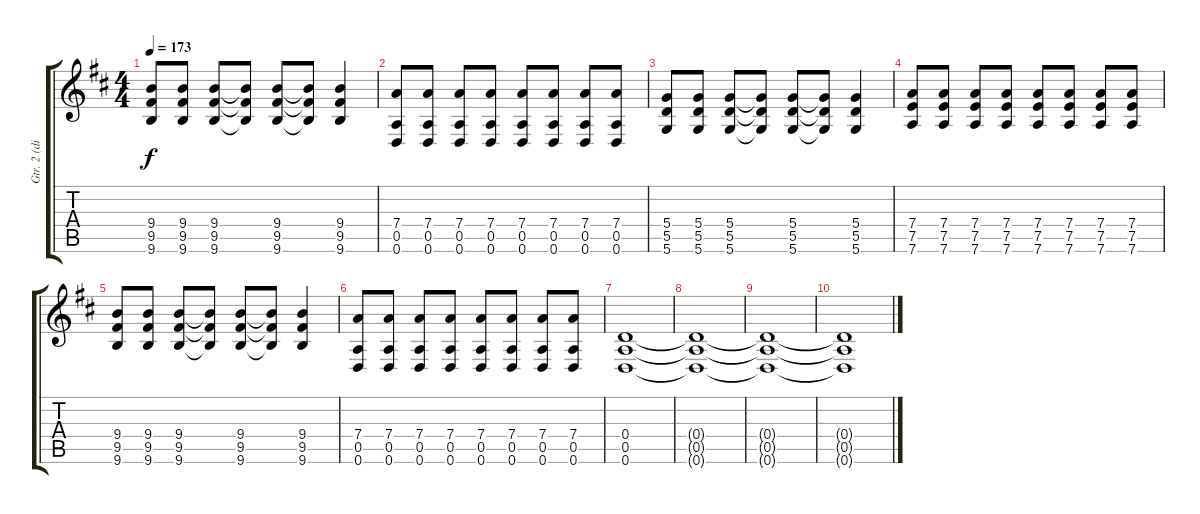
\track ("Gtr. 2 (dist.)" "Gtr. 2 (di") {instrument overdrivenguitar}
\staff {score tabs}
\tuning (E4 B3 G3 D3 A2 D2) {hide}
\ts (4 4)
\tempo 173
\clef g2
\ks d
(9.4 9.5 9.6).8{dy f} (9.4 9.5 9.6).8 (9.4 9.5 9.6).8 (9.4{t} 9.5{t} 9.6{t}).8 (9.4 9.5 9.6).8 (9.4{t} 9.5{t} 9.6{t}).8 (9.4 9.5 9.6).4 |
(7.4 0.5 0.6).8 (7.4 0.5 0.6).8 (7.4 0.5 0.6).8 (7.4 0.5 0.6).8 (7.4 0.5 0.6).8 (7.4 0.5 0.6).8 (7.4 0.5 0.6).8 (7.4 0.5 0.6).8 |
(5.4 5.5 5.6).8 (5.4 5.5 5.6).8 (5.4 5.5 5.6).8 (5.4{t} 5.5{t} 5.6{t}).8 (5.4 5.5 5.6).8 (5.4{t} 5.5{t} 5.6{t}).8 (5.4 5.5 5.6).4 |
(7.4 7.5 7.6).8 (7.4 7.5 7.6).8 (7.4 7.5 7.6).8 (7.4 7.5 7.6).8 (7.4 7.5 7.6).8 (7.4 7.5 7.6).8 (7.4 7.5 7.6).8 (7.4 7.5 7.6).8 |
(9.4 9.5 9.6).8 (9.4 9.5 9.6).8 (9.4 9.5 9.6).8 (9.4{t} 9.5{t} 9.6{t}).8 (9.4 9.5 9.6).8 (9.4{t} 9.5{t} 9.6{t}).8 (9.4 9.5 9.6).4 |
(7.4 0.5 0.6).8 (7.4 0.5 0.6).8 (7.4 0.5 0.6).8 (7.4 0.5 0.6).8 (7.4 0.5 0.6).8 (7.4 0.5 0.6).8 (7.4 0.5 0.6).8 (7.4 0.5 0.6).8 |
(0.4 0.5 0.6).1 |
(0.4{t} 0.5{t} 0.6{t}).1 |
(0.4{t} 0.5{t} 0.6{t}).1 |
(0.4{t} 0.5{t} 0.6{t}).1
